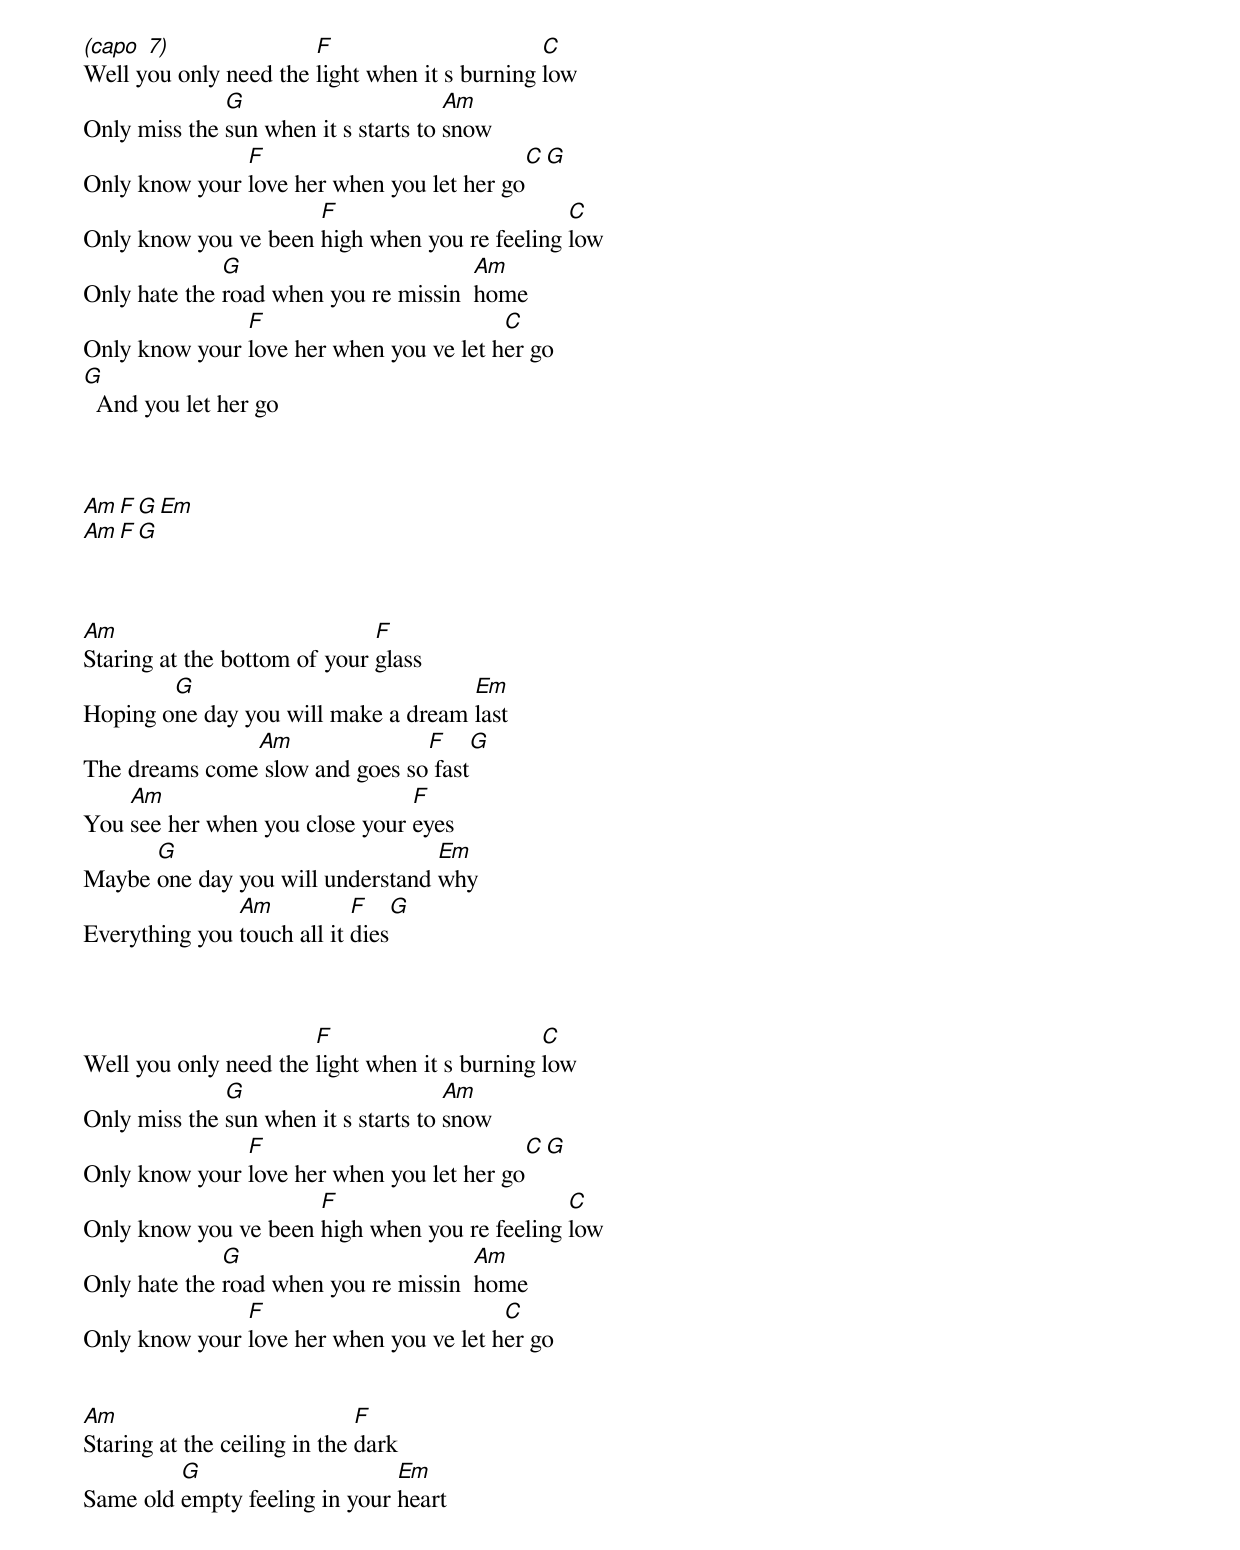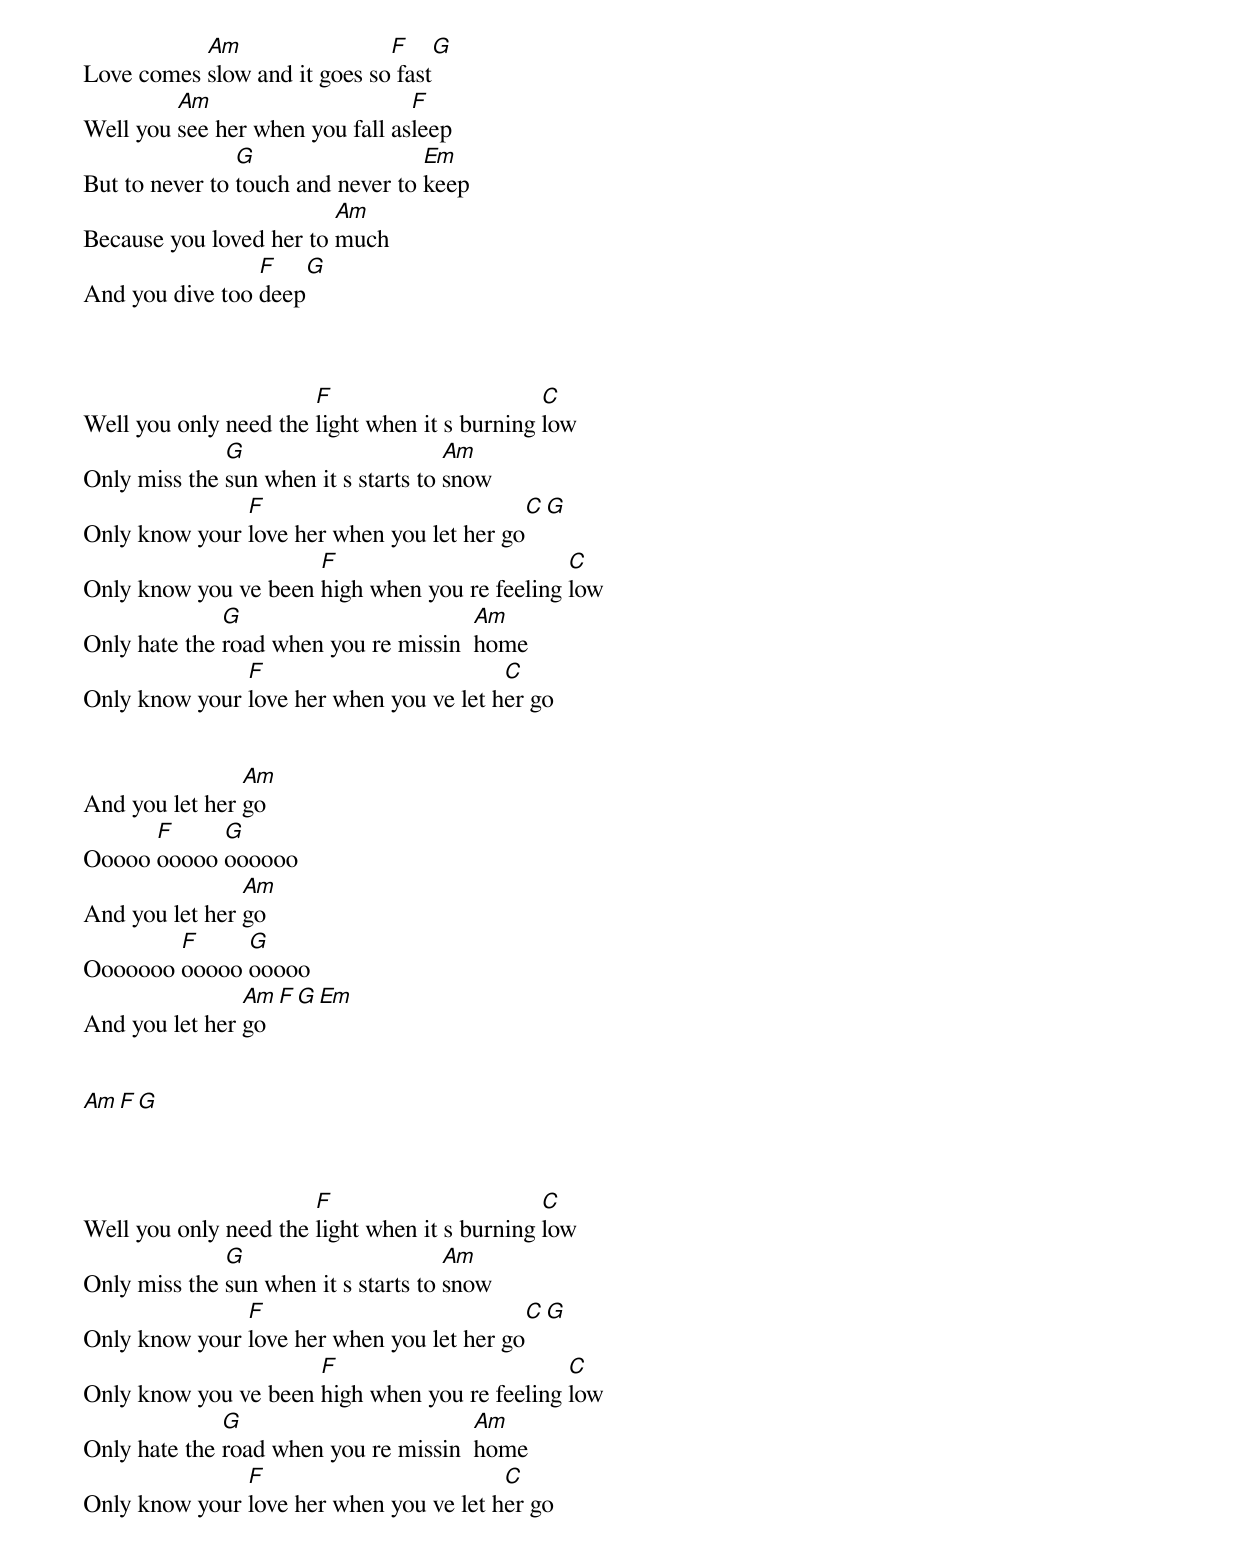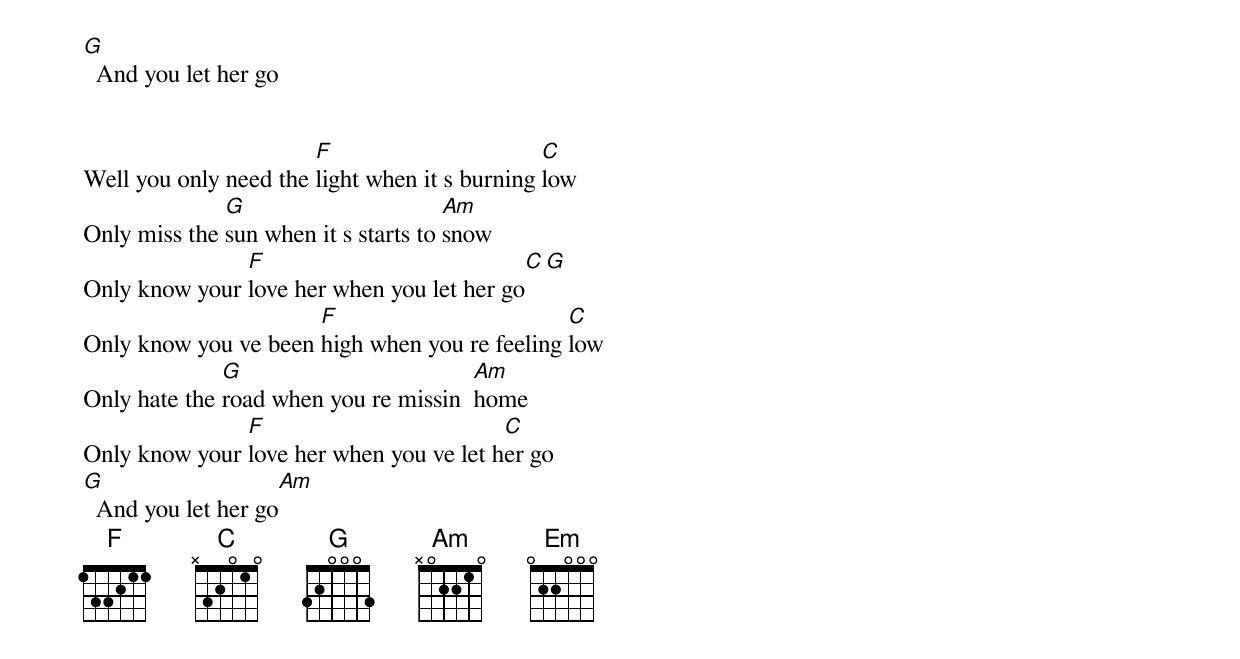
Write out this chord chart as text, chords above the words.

(capo 7)               F                       C
Well you only need the light when it s burning low
              G                       Am
Only miss the sun when it s starts to snow
               F                           C       G
Only know your love her when you let her go
                      F                        C
Only know you ve been high when you re feeling low
              G                        Am
Only hate the road when you re missin  home
               F                         C
Only know your love her when you ve let her go
G
  And you let her go



Am   F   G   Em
Am   F   G



Am                            F
Staring at the bottom of your glass
        G                            Em
Hoping one day you will make a dream last
               Am               F          G
The dreams come slow and goes so fast
    Am                          F
You see her when you close your eyes
      G                           Em
Maybe one day you will understand why
               Am           F         G
Everything you touch all it dies



                       F                       C
Well you only need the light when it s burning low
              G                       Am
Only miss the sun when it s starts to snow
               F                           C       G
Only know your love her when you let her go
                      F                        C
Only know you ve been high when you re feeling low
              G                        Am
Only hate the road when you re missin  home
               F                         C
Only know your love her when you ve let her go


Am                            F
Staring at the ceiling in the dark
         G                     Em
Same old empty feeling in your heart
           Am                 F       G
Love comes slow and it goes so fast
         Am                      F
Well you see her when you fall asleep
                G                  Em
But to never to touch and never to keep
                         Am
Because you loved her to much
                 F          G
And you dive too deep



                       F                       C
Well you only need the light when it s burning low
              G                       Am
Only miss the sun when it s starts to snow
               F                           C       G
Only know your love her when you let her go
                      F                        C
Only know you ve been high when you re feeling low
              G                        Am
Only hate the road when you re missin  home
               F                         C
Only know your love her when you ve let her go


                Am
And you let her go
      F     G
Ooooo ooooo oooooo
                Am
And you let her go
        F     G
Ooooooo ooooo ooooo
                Am         F    G   Em
And you let her go


Am    F    G



                       F                       C
Well you only need the light when it s burning low
              G                       Am
Only miss the sun when it s starts to snow
               F                           C       G
Only know your love her when you let her go
                      F                        C
Only know you ve been high when you re feeling low
              G                        Am
Only hate the road when you re missin  home
               F                         C
Only know your love her when you ve let her go
G
  And you let her go


                       F                       C
Well you only need the light when it s burning low
              G                       Am
Only miss the sun when it s starts to snow
               F                           C       G
Only know your love her when you let her go
                      F                        C
Only know you ve been high when you re feeling low
              G                        Am
Only hate the road when you re missin  home
               F                         C
Only know your love her when you ve let her go
G                             Am
  And you let her go
